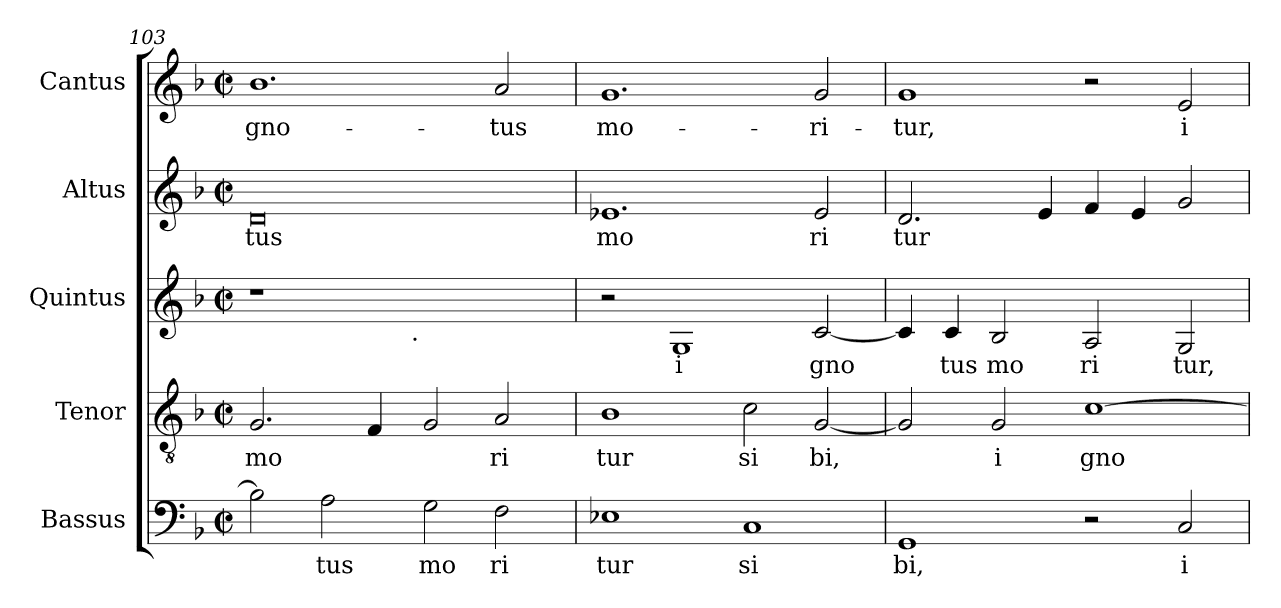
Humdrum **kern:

**kern	**text	**kern	**text	**kern	**text	**kern	**text	**kern	**text
*part5	*part5	*part4	*part4	*part3	*part3	*part2	*part2	*part1	*part1
*staff5	*staff5	*staff4	*staff4	*staff3	*staff3	*staff2	*staff2	*staff1	*staff1
*I"Bassus	*	*I"Tenor	*	*I"Quintus	*	*I"Altus	*	*I"Cantus	*
*clefF4	*	*clefGv2	*	*clefG2	*	*clefG2	*	*clefG2	*
*k[b-]	*	*k[b-]	*	*k[b-]	*	*k[b-]	*	*k[b-]	*
*F:	*	*F:	*	*F:	*	*F:	*	*F:	*
*M2/2	*	*M2/2	*	*M2/2	*	*M2/2	*	*M2/2	*
*met(c|)	*	*met(c|)	*	*met(c|)	*	*met(c|)	*	*met(c|)	*
=103	=103	=103	=103	=103	=103	=103	=103	=103	=103
!	!LO:LY:b	!	!LO:LY:b:cj	!	!	!	!LO:LY:b:cj	!	!LO:LY:b
*	*	*	*	*^	*	*	*	*	*
2B-\]	.	2.G/	mo	1r	2ryy	.	0d	tus	1.b-	-gno-
!	!LO:LY:b	!	!	!	!	!	!	!	!	!
2A\	tus	.	.	.	4...ryy	.	.	.	.	.
!	!	!	!LO:LY:b:cj	!	!	!	!	!	!	!
.	.	4F/	.	.	.	.	.	.	.	.
!	!	!	!	!	!LO:TX:b:t=.	!	!	!	!	!
.	.	.	.	.	1ryy	.	.	.	.	.
!	!LO:LY:b	!	!LO:LY:b:cj	!	!	!	!	!	!	!
2G\	mo	2G/	.	1ryy	.	.	.	.	.	.
!	!LO:LY:b	!	!LO:LY:b:cj	!	!	!	!	!	!	!LO:LY:b
2F\	ri	2A/	ri	.	.	.	.	.	2a/	-tus
.	.	.	.	.	32ryy	.	.	.	.	.
=104	=104	=104	=104	=104	=104	=104	=104	=104	=104	=104
!	!LO:LY:b	!	!LO:LY:b:cj	!	!	!	!	!LO:LY:b:cj	!	!LO:LY:b
*	*	*	*	*v	*v	*	*	*	*	*
1E-X	tur	1B-	tur	2r	.	1.e-X	mo	1.g	mo-
!	!	!	!	!	!LO:LY:b	!	!	!	!
.	.	.	.	1G	i	.	.	.	.
!	!LO:LY:b	!	!LO:LY:b:cj	!	!	!	!	!	!
1C	si	2c\	si	.	.	.	.	.	.
!	!	!	!LO:LY:b:cj	!	!LO:LY:b	!	!LO:LY:b:cj	!	!LO:LY:b
.	.	[<2G/	bi,	[<2c/	gno	2e-/	ri	2g/	-ri-
=105	=105	=105	=105	=105	=105	=105	=105	=105	=105
!	!LO:LY:b	!	!LO:LY:b:cj	!	!LO:LY:b	!	!LO:LY:b:cj	!	!LO:LY:b
1GG	bi,	2G/]	.	4c/]	.	2.d/	tur	1g	-tur,
!	!	!	!	!	!LO:LY:b	!	!	!	!
.	.	.	.	4c/	tus	.	.	.	.
!	!	!	!LO:LY:b:cj	!	!LO:LY:b	!	!	!	!
.	.	2G/	i	2B-/	mo	.	.	.	.
!	!	!	!	!	!	!	!LO:LY:b:cj	!	!
.	.	.	.	.	.	4e/	.	.	.
!	!	!	!LO:LY:b:cj	!	!LO:LY:b	!	!LO:LY:b:cj	!	!
2r	.	[<1c	gno	2A/	ri	4f/	.	2r	.
!	!	!	!	!	!	!	!LO:LY:b:cj	!	!
.	.	.	.	.	.	4e/	.	.	.
!	!LO:LY:b	!	!	!	!LO:LY:b	!	!LO:LY:b:cj	!	!LO:LY:b
2C/	i	.	.	2G/	tur,	2g/	.	2e/	i-
=	=	=	=	=	=	=	=	=	=
*-	*-	*-	*-	*-	*-	*-	*-	*-	*-
